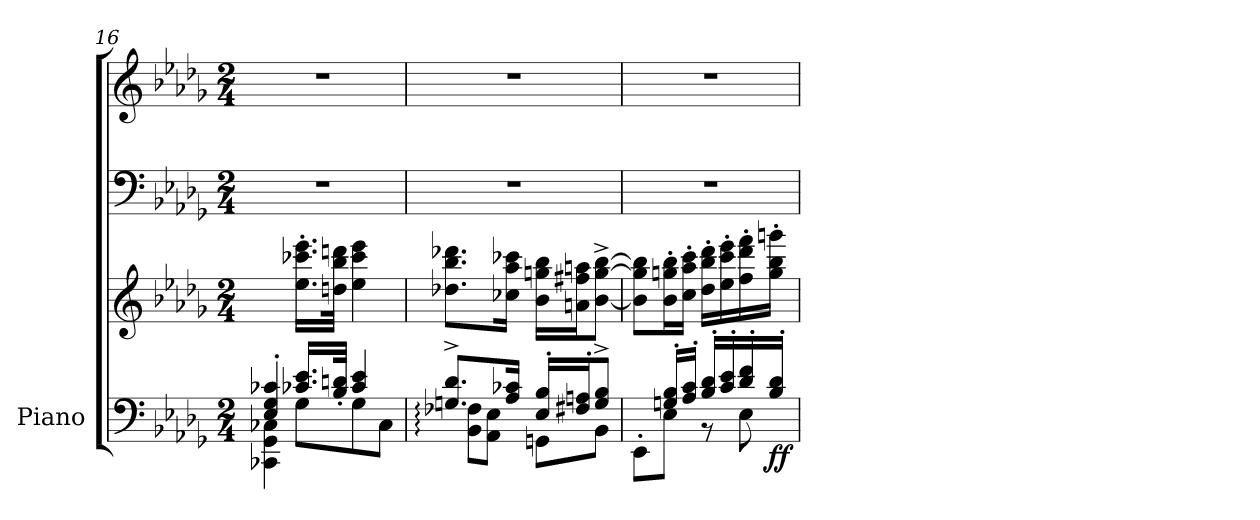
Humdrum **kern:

**kern	**kern	**kern	**kern	**dynam
*part1	*part1	*part1	*part1	*part1
*staff4	*staff3	*staff2	*staff1	*staff1/2/3/4
*I"Piano	*	*	*	*
*I'Pno.	*	*	*	*
*clefF4	*clefG2	*clefF4	*clefG2	*
*k[b-e-a-d-g-]	*k[b-e-a-d-g-]	*k[b-e-a-d-g-]	*k[b-e-a-d-g-]	*
*M2/4	*M2/4	*M2/4	*M2/4	*
=16	=16	=16	=16	=16
*^	*^	*	*	*
*	*^	*	*	*	*	*
8CC-X\' 8GG-\' 8C-X\'J	8ryy	8E-/' 8G-/' 8c-X/'J	8ryy	8ryy	2r	2r	.
8G-\L	16.c-X/' 16.e-/'LL	4.ryy	8ryy	16.ee-\' 16.ccc-X\' 16.eee-\'LL	.	.	.
.	32B-/' 32dn/'JJk	.	.	32ddn\ 32bb-\ 32dddn\JJk	.	.	.
8G-\	4c-/ 4e-/	.	4ryy	4ee-\ 4ccc-\ 4eee-\	.	.	.
8C-\J	.	.	.	.	.	.	.
*	*v	*v	*	*	*	*	*
*	*	*v	*v	*	*	*
=17	=17	=17	=17	=17	=17
8.Gn/^ 8.d-/^L	8BB-\: 8F-X\:L	8.dd-X\ 8.bb-\ 8.ddd-X\L	2r	2r	.
.	8AA-\ 8E-\J	.	.	.	.
16A-/ 16c-X/Jk	.	16cc-X\ 16aa-\ 16ccc-X\Jk	.	.	.
16E-/' 16B-/'LL	8GGn\L	16b-\ 16ggn\ 16bb-\LL	.	.	.
16F#X/' 16An/'J	.	16an\ 16ff#X\ 16aan\J	.	.	.
8G/^ 8B-/^J	8BB-\J	[8b-\^ [8gg\^ [8bb-\^J	.	.	.
=18	=18	=18	=18	=18	=18
8ryy	8EE-'\L	8b-\] 8gg\] 8bb-\]L	2r	2r	.
16Gn/' 16B-/'LL	8E-\J	16b-\' 16ggn\' 16bb-\'L	.	.	.
16A-/' 16c/'JJ	.	16cc\' 16aa-\' 16ccc\'JJ	.	.	.
16B-/' 16d-/'LL	8r	16dd-\' 16bb-\' 16ddd-\'LL	.	.	.
16c/' 16e-/'	.	16ee-\' 16ccc\' 16eee-\'	.	.	.
16d-/' 16f/'	8E-\	16ff\' 16ddd-\' 16fff\'	.	.	.
!	!	!	!	!	!LO:DY:b=4
16B-/' 16d-/'JJ	.	16gg\' 16bb-\' 16gggn\'JJ	.	.	ff
*v	*v	*	*	*	*
=	=	=	=	=
*-	*-	*-	*-	*-
